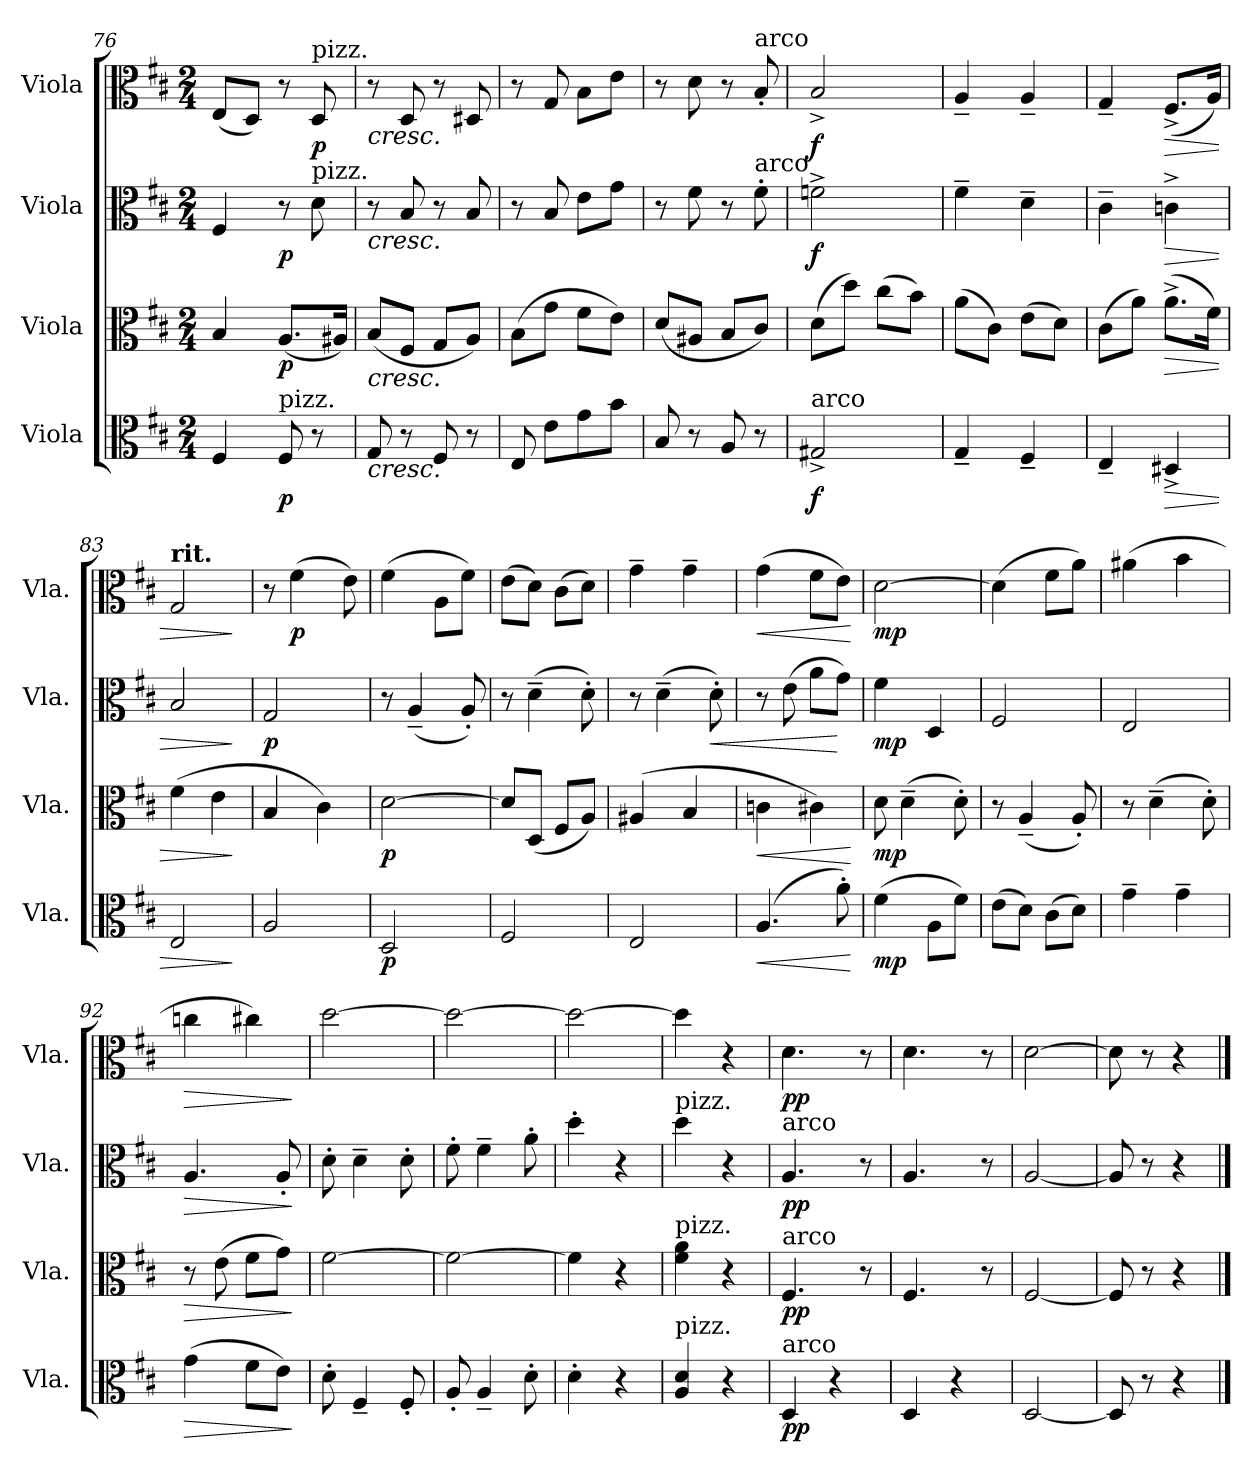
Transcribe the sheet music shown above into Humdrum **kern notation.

**kern	**dynam	**kern	**dynam	**kern	**dynam	**kern	**dynam
*part4	*part4	*part3	*part3	*part2	*part2	*part1	*part1
*staff4	*staff4	*staff3	*staff3	*staff2	*staff2	*staff1	*staff1
*I"Viola	*	*I"Viola	*	*I"Viola	*	*I"Viola	*
*I'Vla.	*	*I'Vla.	*	*I'Vla.	*	*I'Vla.	*
*clefC3	*	*clefC3	*	*clefC3	*	*clefC3	*
*k[f#c#]	*	*k[f#c#]	*	*k[f#c#]	*	*k[f#c#]	*
*M2/4	*	*M2/4	*	*M2/4	*	*M2/4	*
=76	=76	=76	=76	=76	=76	=76	=76
4F#/	.	4B/	.	4F#/	.	(8E/L	.
.	.	.	.	.	.	8D/J)	.
!LO:TX:a:t=pizz.	!	!	!	!	!	!	!
!	!LO:DY:b	!	!LO:DY:b	!	!LO:DY:b	!	!
8F#/	p	(8.A/L	p	8r	p	8r	.
!	!	!	!	!	!	!LO:TX:a:t=pizz.	!
!	!	!	!	!LO:TX:a:t=pizz.	!	!	!
!	!	!	!	!	!	!	!LO:DY:b
8r	.	.	.	8d\	.	8D/	p
.	.	16A#X/Jk)	.	.	.	.	.
=77	=77	=77	=77	=77	=77	=77	=77
!	!	!	!	!	!	!LO:TX:b:i:t=cresc.	!
!	!	!	!	!LO:TX:b:i:t=cresc.	!	!	!
!	!	!LO:TX:b:i:t=cresc.	!	!	!	!	!
!LO:TX:b:i:t=cresc.	!	!	!	!	!	!	!
8G/	.	(8B/L	.	8r	.	8r	.
8r	.	8F#/J	.	8B/	.	8D/	.
8F#/	.	8G/L	.	8r	.	8r	.
8r	.	8A/J)	.	8B/	.	8D#X/	.
=78	=78	=78	=78	=78	=78	=78	=78
8E/	.	(8B\L	.	8r	.	8r	.
8e\L	.	8g\J	.	8B/	.	8G/	.
8g\	.	8f#\L	.	8e\L	.	8B\L	.
8b\J	.	8e\J)	.	8g\J	.	8e\J	.
=79	=79	=79	=79	=79	=79	=79	=79
8B/	.	(8d/L	.	8r	.	8r	.
8r	.	8A#X/J	.	8f#\	.	8d\	.
8A/	.	8B/L	.	8r	.	8r	.
!	!	!	!	!	!	!LO:TX:a:t=arco	!
!	!	!	!	!LO:TX:a:t=arco	!	!	!
8r	.	8c#/J)	.	8f#'\	.	8B'/	.
=80	=80	=80	=80	=80	=80	=80	=80
!LO:TX:a:t=arco	!	!	!	!	!	!	!
!	!LO:DY:b	!	!	!	!LO:DY:b	!	!LO:DY:b
2G#X^/	f	(8d\L	.	2fn^\	f	2B^/	f
.	.	8dd\J)	.	.	.	.	.
.	.	(8cc#\L	.	.	.	.	.
.	.	8b\J)	.	.	.	.	.
=81	=81	=81	=81	=81	=81	=81	=81
4G~/	.	(8a\L	.	4f#~\	.	4A~/	.
.	.	8c#\J)	.	.	.	.	.
4F#~/	.	(8e\L	.	4d~\	.	4A~/	.
.	.	8d\J)	.	.	.	.	.
!!LO:LB:g=z
=82	=82	=82	=82	=82	=82	=82	=82
4E~/	.	(8c#\L	.	4c#~\	.	4G~/	.
.	.	8a\J)	.	.	.	.	.
!	!LO:HP:b	!	!LO:HP:b	!	!LO:HP:b	!	!LO:HP:b
4D#X^/	>	(8.a^\L	>	4cn^\	>	(8.F#^/L	>
.	.	16f#\Jk)	.	.	.	16A/Jk)	.
=83	=83	=83	=83	=83	=83	=83	=83
!	!	!	!	!	!	!LO:TX:a:B:t=rit.	!
2E/	.	(4f#\	.	2B/	.	2G/	.
.	.	4e\	.	.	.	.	.
.	]	.	]	.	]	.	]
=84	=84	=84	=84	=84	=84	=84	=84
!	!	!	!	!	!LO:DY:b	!	!
2A/	.	4B/	.	2G/	p	8r	.
!	!	!	!	!	!	!	!LO:DY:b
.	.	.	.	.	.	(4f#\	p
.	.	4c#\)	.	.	.	.	.
.	.	.	.	.	.	8e\)	.
=85	=85	=85	=85	=85	=85	=85	=85
!	!LO:DY:b	!	!LO:DY:b	!	!	!	!
2D/	p	[2d\	p	8r	.	(4f#\	.
.	.	.	.	(4A~/	.	.	.
.	.	.	.	.	.	8A\L	.
.	.	.	.	8A'/)	.	8f#\J)	.
=86	=86	=86	=86	=86	=86	=86	=86
2F#/	.	8d/L]	.	8r	.	(8e\L	.
.	.	(8D/J	.	(4d~\	.	8d\J)	.
.	.	8F#/L	.	.	.	(8c#\L	.
.	.	8A/J)	.	8d'\)	.	8d\J)	.
=87	=87	=87	=87	=87	=87	=87	=87
2E/	.	(4A#X/	.	8r	.	4g~\	.
.	.	.	.	(4d~\	.	.	.
.	.	4B/	.	.	.	4g~\	.
!	!	!	!	!	!LO:HP:b	!	!
.	.	.	.	8d'\)	<	.	.
=88	=88	=88	=88	=88	=88	=88	=88
!	!LO:HP:b	!	!LO:HP:b	!	!	!	!LO:HP:b
(4.A/	<	4cn\	<	8r	.	(4g\	<
.	.	.	.	(8e\	.	.	.
.	.	4c#X\)	.	8a\L	.	8f#\L	.
8a'\)	.	.	.	8g\J)	[	8e\J)	.
.	[	.	[	.	.	.	[
=89	=89	=89	=89	=89	=89	=89	=89
!	!LO:DY:b	!	!LO:DY:b	!	!LO:DY:b	!	!LO:DY:b
(4f#\	mp	8d\	mp	4f#\	mp	[2d\	mp
.	.	(4d~\	.	.	.	.	.
8A\L	.	.	.	4D/	.	.	.
8f#\J)	.	8d'\)	.	.	.	.	.
=90	=90	=90	=90	=90	=90	=90	=90
(8e\L	.	8r	.	2F#/	.	(4d\]	.
8d\J)	.	(4A~/	.	.	.	.	.
(8c#\L	.	.	.	.	.	8f#\L	.
8d\J)	.	8A'/)	.	.	.	8a\J)	.
=91	=91	=91	=91	=91	=91	=91	=91
4g~\	.	8r	.	2E/	.	(4a#X\	.
.	.	(4d~\	.	.	.	.	.
4g~\	.	.	.	.	.	4b\	.
.	.	8d'\)	.	.	.	.	.
!!LO:LB:g=z
=92	=92	=92	=92	=92	=92	=92	=92
!	!LO:HP:b	!	!LO:HP:b	!	!LO:HP:b	!	!LO:HP:b
(4g\	>	8r	>	4.A/	>	4ccn\	>
.	.	(8e\	.	.	.	.	.
8f#\L	.	8f#\L	.	.	.	4cc#X\)	.
8e\J)	.	8g\J)	.	8A'/	.	.	.
.	]	.	]	.	]	.	]
=93	=93	=93	=93	=93	=93	=93	=93
8d'\	.	[2f#\	.	8d'\	.	[2dd\	.
4F#~/	.	.	.	4d~\	.	.	.
8F#'/	.	.	.	8d'\	.	.	.
=94	=94	=94	=94	=94	=94	=94	=94
8A'/	.	2f#\_	.	8f#'\	.	2dd\_	.
4A~/	.	.	.	4f#~\	.	.	.
8d'\	.	.	.	8a'\	.	.	.
=95	=95	=95	=95	=95	=95	=95	=95
4d'\	.	4f#\]	.	4dd'\	.	2dd\_	.
4r	.	4r	.	4r	.	.	.
=96	=96	=96	=96	=96	=96	=96	=96
!	!	!	!	!LO:TX:a:t=pizz.	!	!	!
!	!	!LO:TX:a:t=pizz.	!	!	!	!	!
!LO:TX:a:t=pizz.	!	!	!	!	!	!	!
4A/ 4d/	.	4f#\ 4a\	.	4dd\	.	4dd\]	.
4r	.	4r	.	4r	.	4r	.
=97	=97	=97	=97	=97	=97	=97	=97
!	!	!	!	!LO:TX:a:t=arco	!	!	!
!	!	!LO:TX:a:t=arco	!	!	!	!	!
!LO:TX:a:t=arco	!	!	!	!	!	!	!
!	!LO:DY:b	!	!LO:DY:b	!	!LO:DY:b	!	!LO:DY:b
4D/	pp	4.F#/	pp	4.A/	pp	4.d\	pp
4r	.	.	.	.	.	.	.
.	.	8r	.	8r	.	8r	.
=98	=98	=98	=98	=98	=98	=98	=98
4D/	.	4.F#/	.	4.A/	.	4.d\	.
4r	.	.	.	.	.	.	.
.	.	8r	.	8r	.	8r	.
=99	=99	=99	=99	=99	=99	=99	=99
[2D/	.	[2F#/	.	[2A/	.	[2d\	.
=100	=100	=100	=100	=100	=100	=100	=100
8D/]	.	8F#/]	.	8A/]	.	8d\]	.
8r	.	8r	.	8r	.	8r	.
4r	.	4r	.	4r	.	4r	.
==	==	==	==	==	==	==	==
*-	*-	*-	*-	*-	*-	*-	*-
